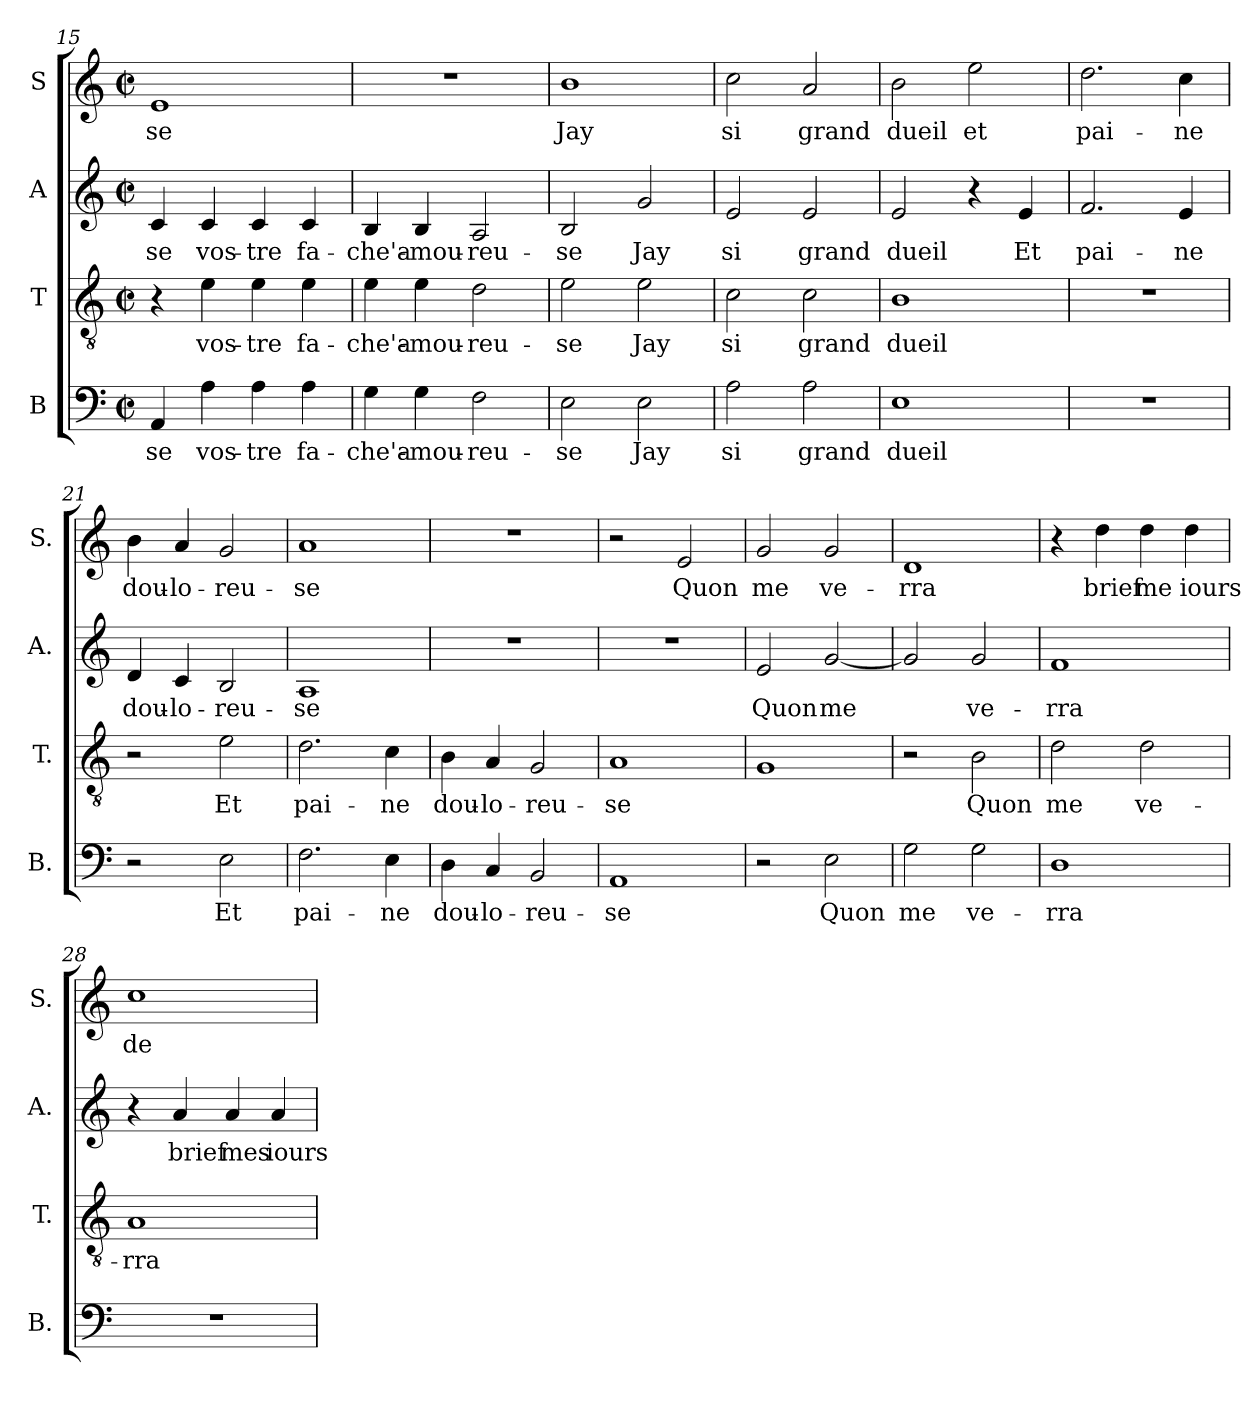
**kern	**text	**kern	**text	**kern	**text	**kern	**text
*part4	*part4	*part3	*part3	*part2	*part2	*part1	*part1
*staff4	*staff4	*staff3	*staff3	*staff2	*staff2	*staff1	*staff1
*I"B	*	*I"T	*	*I"A	*	*I"S	*
*I'B.	*	*I'T.	*	*I'A.	*	*I'S.	*
*clefF4	*	*clefGv2	*	*clefG2	*	*clefG2	*
*k[]	*	*k[]	*	*k[]	*	*k[]	*
*C:	*	*C:	*	*C:	*	*C:	*
*M2/2	*	*M2/2	*	*M2/2	*	*M2/2	*
*met(c|)	*	*met(c|)	*	*met(c|)	*	*met(c|)	*
=15	=15	=15	=15	=15	=15	=15	=15
4AA/	-se	4r	.	4c/	-se	1e	-se
4A\	vos-	4e\	vos-	4c/	vos-	.	.
4A\	-tre	4e\	-tre	4c/	-tre	.	.
4A\	fa-	4e\	fa-	4c/	fa-	.	.
=16	=16	=16	=16	=16	=16	=16	=16
4G\	-che'a-	4e\	-che'a-	4B/	-che'a-	1r	.
4G\	-mou-	4e\	-mou-	4B/	-mou-	.	.
2F\	-reu-	2d\	-reu-	2A/	-reu-	.	.
=17	=17	=17	=17	=17	=17	=17	=17
2E\	-se	2e\	-se	2B/	-se	1b	Jay
2E\	Jay	2e\	Jay	2g/	Jay	.	.
=18	=18	=18	=18	=18	=18	=18	=18
2A\	si	2c\	si	2e/	si	2cc\	si
2A\	grand	2c\	grand	2e/	grand	2a/	grand
!!LO:LB:g=z
=19	=19	=19	=19	=19	=19	=19	=19
1E	dueil	1B	dueil	2e/	dueil	2b\	dueil
.	.	.	.	4r	.	2ee\	et
.	.	.	.	4e/	Et	.	.
=20	=20	=20	=20	=20	=20	=20	=20
1r	.	1r	.	2.f/	pai-	2.dd\	pai-
.	.	.	.	4e/	-ne	4cc\	-ne
=21	=21	=21	=21	=21	=21	=21	=21
2r	.	2r	.	4d/	dou-	4b\	dou-
.	.	.	.	4c/	-lo-	4a/	-lo-
2E\	Et	2e\	Et	2B/	-reu-	2g/	-reu-
=22	=22	=22	=22	=22	=22	=22	=22
2.F\	pai-	2.d\	pai-	1A	-se	1a	-se
4E\	-ne	4c\	-ne	.	.	.	.
=23	=23	=23	=23	=23	=23	=23	=23
4D\	dou-	4B\	dou-	1r	.	1r	.
4C/	-lo-	4A/	-lo-	.	.	.	.
2BB/	-reu-	2G/	-reu-	.	.	.	.
=24	=24	=24	=24	=24	=24	=24	=24
1AA	-se	1A	-se	1r	.	2r	.
.	.	.	.	.	.	2e/	Quon
=25	=25	=25	=25	=25	=25	=25	=25
2r	.	1G	.	2e/	Quon	2g/	me
2E\	Quon	.	.	[2g/	me	2g/	ve-
=26	=26	=26	=26	=26	=26	=26	=26
2G\	me	2r	.	2g/]	.	1d	-rra
2G\	ve-	2B\	Quon	2g/	ve-	.	.
=27	=27	=27	=27	=27	=27	=27	=27
1D	-rra	2d\	me	1f	-rra	4r	.
.	.	.	.	.	.	4dd\	brief
.	.	2d\	ve-	.	.	4dd\	me
.	.	.	.	.	.	4dd\	iours
!!LO:PB:g=z
=28	=28	=28	=28	=28	=28	=28	=28
1r	.	1A	-rra	4r	.	1cc	de-
.	.	.	.	4a/	brief	.	.
.	.	.	.	4a/	mes	.	.
.	.	.	.	4a/	iours	.	.
=	=	=	=	=	=	=	=
*-	*-	*-	*-	*-	*-	*-	*-
